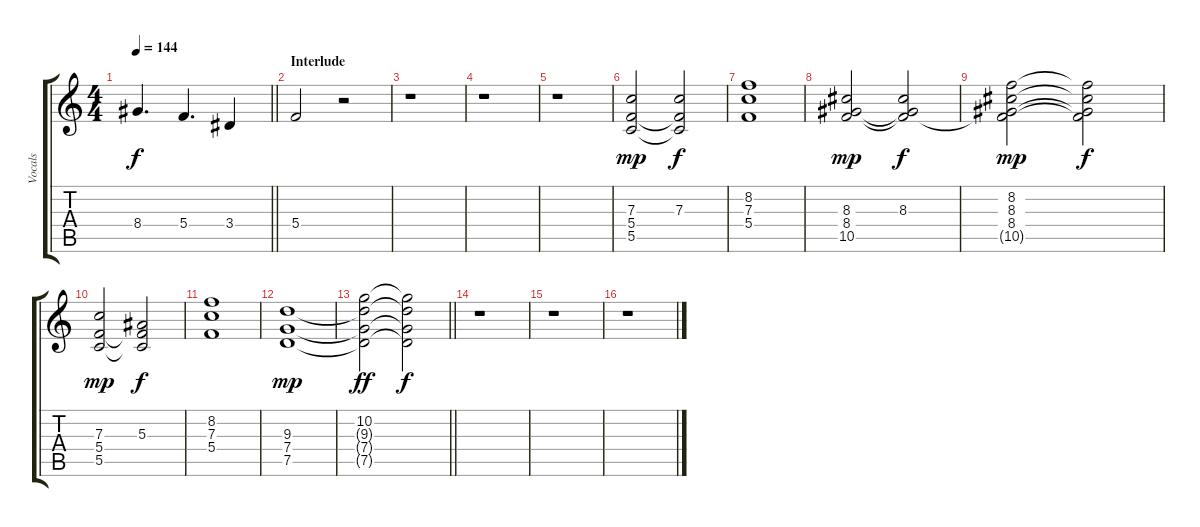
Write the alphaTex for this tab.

\track ("Vocals" "Vocals") {instrument choiraahs}
\staff {score tabs}
\tuning (D5 A4 F4 C4 G3 D3) {hide}
\ts (4 4)
\tempo 144
\clef g2
\barLineRight lightlight
\ks c
8.4.4{d dy f} 5.4.4{d} 3.4.4 |
\section ("" "Interlude")
5.4.2 r.2 |
r.1 |
r.1 |
r.1 |
(7.3 5.4 5.5).2{dy mp volume 16} (7.3 5.4{t} 5.5{t}).2{dy f} |
(8.2 7.3 5.4).1 |
(8.3 8.4 10.5).2{dy mp} (8.3 8.4{t} 10.5{t}).2{dy f} |
(8.2 8.3 8.4 10.5{t}).2{dy mp} (8.2{t} 8.3{t} 8.4{t} 10.5{t}).2{dy f volume 0} |
(7.3 5.4 5.5).2{dy mp volume 16} (5.3 5.4{t} 5.5{t}).2{dy f} |
(8.2 7.3 5.4).1 |
(9.3 7.4 7.5).1{dy mp} |
\barLineRight lightlight
(10.2 9.3{t} 7.4{t} 7.5{t}).2{dy ff} (10.2{t} 9.3{t} 7.4{t} 7.5{t}).2{dy f} |
r.1 |
r.1 |
r.1
